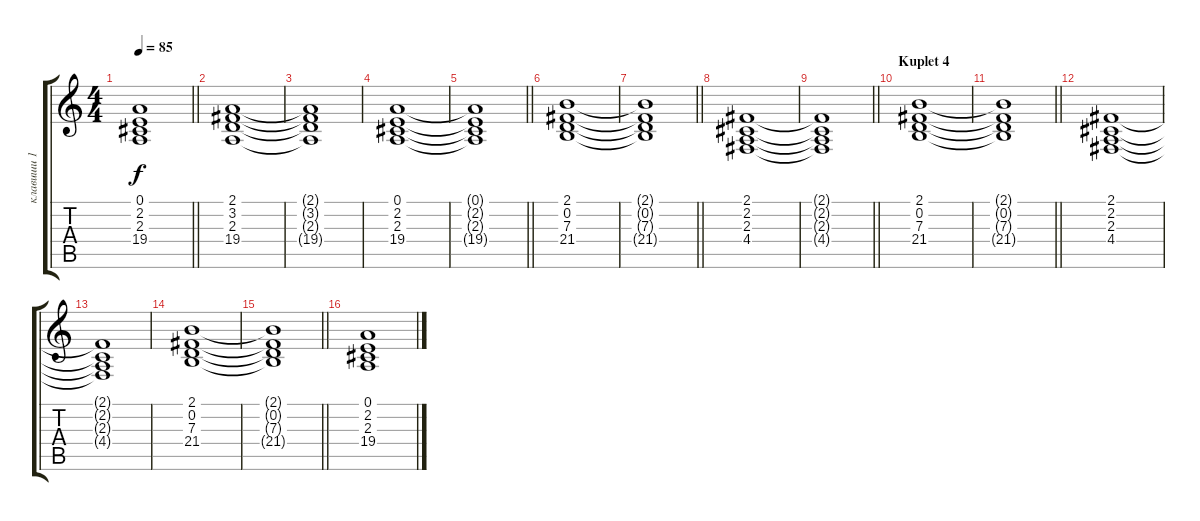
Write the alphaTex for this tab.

\track ("клавиши 1" "клавиши 1") {instrument pad5bowed}
\staff {score tabs}
\tuning (E4 B3 G3 D3 A2 E2) {hide}
\ts (4 4)
\tempo 85
\clef g2
\barLineRight lightlight
\ks c
(0.1{t} 2.2{t} 2.3{t} 19.4{t}).1{dy f} |
(2.1 3.2 2.3 19.4).1 |
(2.1{t} 3.2{t} 2.3{t} 19.4{t}).1 |
(0.1 2.2 2.3 19.4).1 |
\barLineRight lightlight
(0.1{t} 2.2{t} 2.3{t} 19.4{t}).1 |
(2.1 0.2 7.3 21.4).1 |
\barLineRight lightlight
(2.1{t} 0.2{t} 7.3{t} 21.4{t}).1 |
(2.1 2.2 2.3 4.4).1 |
\barLineRight lightlight
(2.1{t} 2.2{t} 2.3{t} 4.4{t}).1 |
\section ("" "Kuplet 4")
(2.1 0.2 7.3 21.4).1 |
\barLineRight lightlight
(2.1{t} 0.2{t} 7.3{t} 21.4{t}).1 |
(2.1 2.2 2.3 4.4).1 |
(2.1{t} 2.2{t} 2.3{t} 4.4{t}).1 |
(2.1 0.2 7.3 21.4).1 |
\barLineRight lightlight
(2.1{t} 0.2{t} 7.3{t} 21.4{t}).1 |
(0.1 2.2 2.3 19.4).1
